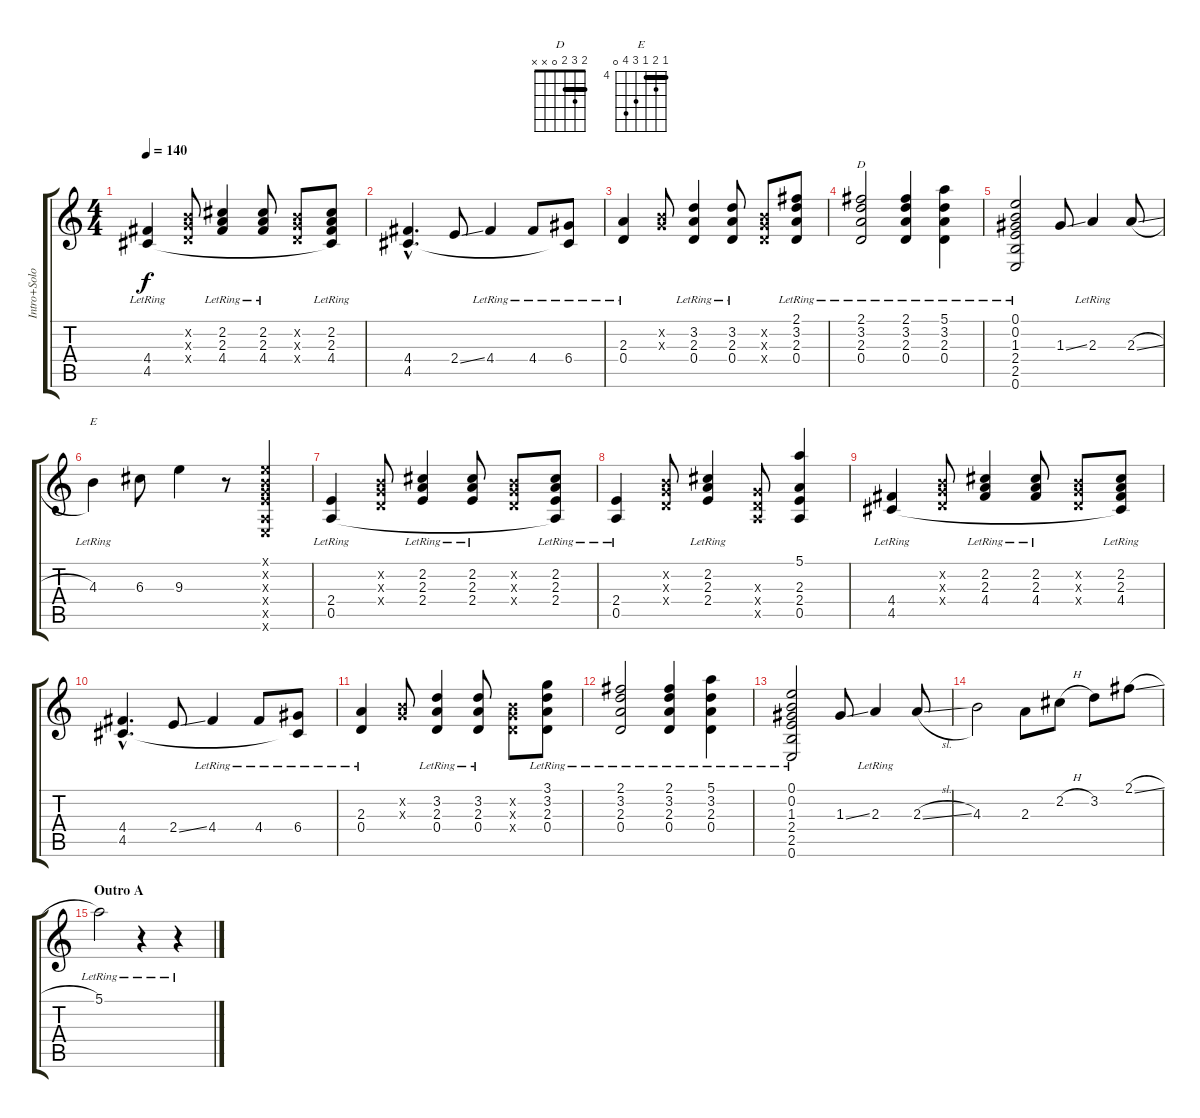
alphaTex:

\track ("Intro+Solo" "Intro+Solo") {instrument electricguitarclean}
\staff {score tabs}
\tuning (E4 B3 G3 D3 A2 E2) {hide}
\chord ("D" 2 3 2 0 x x) {barre 2}
\chord ("E" 4 5 4 6 7 0) {firstfret 4 barre 4}
\ts (4 4)
\tempo 140
\clef g2
\ks c
(4.4{lr} 4.5{lr}).4{dy f} (0.2{x} 0.3{x} 0.4{x}).8 (2.2{lr} 2.3{lr} 4.4{lr}).4 (2.2{lr} 2.3{lr} 4.4{lr}).8 (0.2{x} 0.3{x} 0.4{x}).8 (2.2{lr} 2.3{lr} 4.4{lr} 4.5{t}).8 |
(4.4{hac} 4.5{hac}).4{d} 2.4{ss}.8 4.4{lr}.4 4.4{lr}.8 (6.4{lr} 4.5{t}).8 |
(2.3 0.4{lr}).4 (0.2{x} 0.3{x}).8 (3.2{lr} 2.3{lr} 0.4{lr}).4 (3.2{lr} 2.3{lr} 0.4{lr}).8 (0.2{x} 0.3{x} 0.4{x}).8 (2.1 3.2{lr} 2.3{lr} 0.4{lr}).8 |
(2.1{lr} 3.2{lr} 2.3{lr} 0.4{lr}).2{ch "D"} (2.1{lr} 3.2{lr} 2.3{lr} 0.4{lr}).4 (5.1{lr} 3.2{lr} 2.3{lr} 0.4{lr}).4 |
(0.1{lr} 0.2{lr} 1.3{lr} 2.4{lr} 2.5{lr} 0.6{lr}).2 1.3{ss}.8 2.3{lr}.4 2.3{sl}.8 |
4.3{lr}.4{ch "E"} 6.3.8 9.3.4 r.8 (0.1{x} 0.2{x} 0.3{x} 2.4{x} 0.5{x} 0.6{x}).4 |
(2.4{lr} 0.5{lr}).4{volume 14} (0.2{x} 0.3{x} 0.4{x}).8 (2.2{lr} 2.3{lr} 2.4{lr}).4 (2.2{lr} 2.3{lr} 2.4{lr}).8 (0.2{x} 0.3{x} 0.4{x}).8 (2.2{lr} 2.3{lr} 2.4{lr} 0.5{t}).8 |
(2.4{lr} 0.5{lr}).4 (0.2{x} 0.3{x} 0.4{x}).8 (2.2{lr} 2.3{lr} 2.4{lr}).4 (0.3{x} 0.4{x} 0.5{x}).8 (5.1 2.3 2.4 0.5).4 |
(4.4{lr} 4.5{lr}).4 (0.2{x} 0.3{x} 0.4{x}).8 (2.2{lr} 2.3{lr} 4.4{lr}).4 (2.2{lr} 2.3{lr} 4.4{lr}).8 (0.2{x} 0.3{x} 0.4{x}).8 (2.2{lr} 2.3{lr} 4.4{lr} 4.5{t}).8 |
(4.4{hac} 4.5{hac}).4{d} 2.4{ss}.8 4.4{lr}.4 4.4{lr}.8 (6.4{lr} 4.5{t}).8 |
(2.3 0.4{lr}).4 (0.2{x} 0.3{x}).8 (3.2{lr} 2.3{lr} 0.4{lr}).4 (3.2{lr} 2.3{lr} 0.4{lr}).8 (0.2{x} 0.3{x} 0.4{x}).8 (3.1 3.2{lr} 2.3{lr} 0.4{lr}).8 |
(2.1{lr} 3.2{lr} 2.3{lr} 0.4{lr}).2 (2.1{lr} 3.2{lr} 2.3{lr} 0.4{lr}).4 (5.1{lr} 3.2{lr} 2.3{lr} 0.4{lr}).4 |
(0.1{lr} 0.2{lr} 1.3{lr} 2.4{lr} 2.5{lr} 0.6{lr}).2 1.3{ss}.8 2.3{lr}.4 2.3{sl}.8 |
4.3.2 2.3.8 2.2{h}.8 3.2.8 2.1{sl}.8 |
\section ("" "Outro A")
5.1{lr}.2 r.4 r.4
